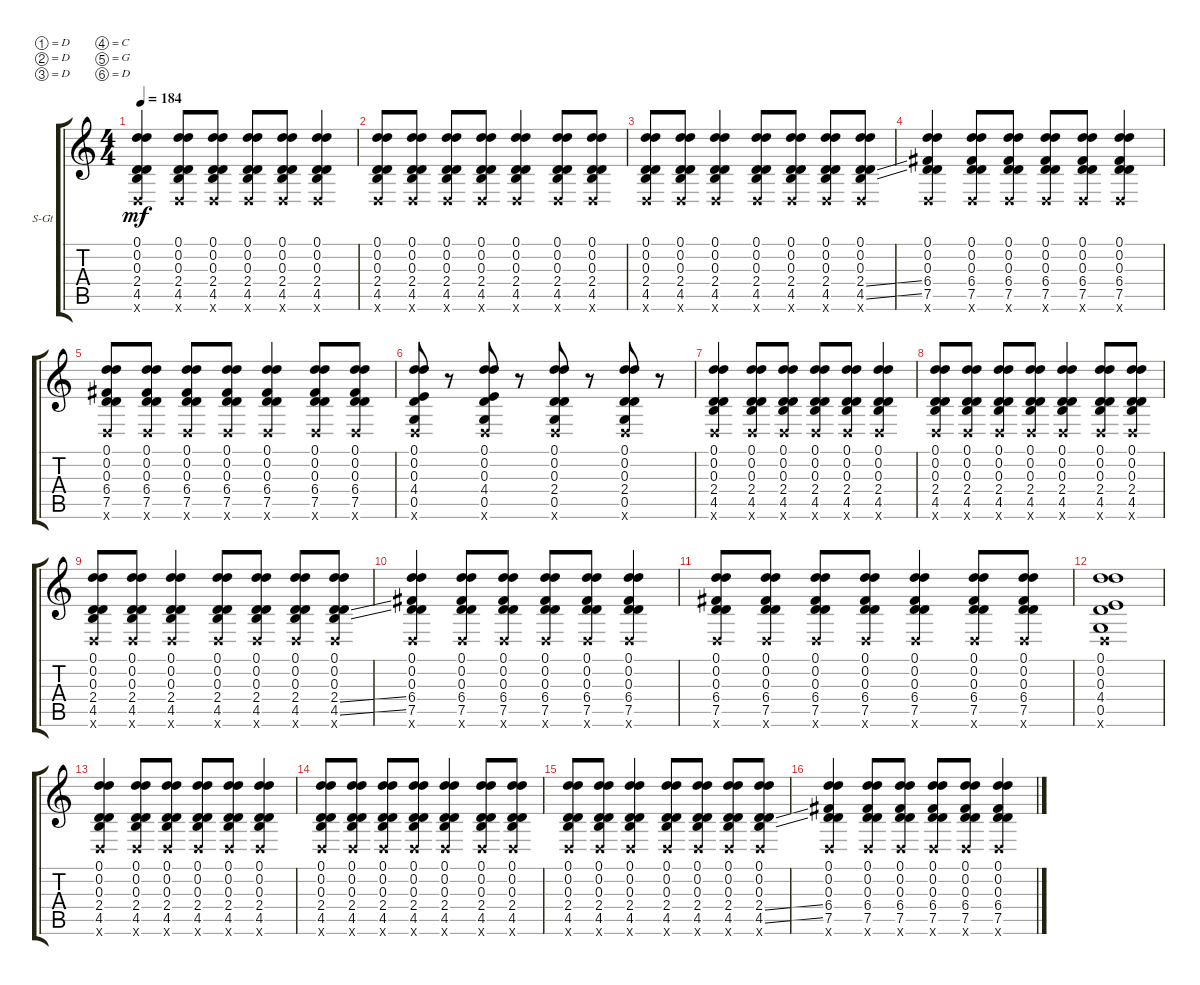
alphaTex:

\defaultSystemsLayout 4
\bracketExtendMode groupsimilarinstruments
\firstSystemTrackNameOrientation horizontal
\otherSystemsTrackNameOrientation horizontal
\track ("Steel Guitar" "S-Gt") {instrument acousticguitarsteel}
\staff {score tabs}
\tuning (D4 D4 D3 C3 G2 D2)
\ts (4 4)
\tempo 184
\clef g2
\ks c
(0.1 0.2 0.3 2.4 4.5 0.6{x}).4{dy mf instrument acousticguitarsteel} (0.1 0.2 0.3 2.4 4.5 0.6{x}).8 (0.1 0.2 0.3 2.4 4.5 0.6{x}).8 (0.1 0.2 0.3 2.4 4.5 0.6{x}).8 (0.1 0.2 0.3 2.4 4.5 0.6{x}).8 (0.1 0.2 0.3 2.4 4.5 0.6{x}).4 |
(0.1 0.2 0.3 2.4 4.5 0.6{x}).8 (0.1 0.2 0.3 2.4 4.5 0.6{x}).8 (0.1 0.2 0.3 2.4 4.5 0.6{x}).8 (0.1 0.2 0.3 2.4 4.5 0.6{x}).8 (0.1 0.2 0.3 2.4 4.5 0.6{x}).4 (0.1 0.2 0.3 2.4 4.5 0.6{x}).8 (0.1 0.2 0.3 2.4 4.5 0.6{x}).8 |
(0.1 0.2 0.3 2.4 4.5 0.6{x}).8 (0.1 0.2 0.3 2.4 4.5 0.6{x}).8 (0.1 0.2 0.3 2.4 4.5 0.6{x}).4 (0.1 0.2 0.3 2.4 4.5 0.6{x}).8 (0.1 0.2 0.3 2.4 4.5 0.6{x}).8 (0.1 0.2 0.3 2.4 4.5 0.6{x}).8 (0.1 0.2 0.3 2.4{ss} 4.5{ss} 0.6{x}).8 |
(0.1 0.2 0.3 6.4 7.5 0.6{x}).4 (0.1 0.2 0.3 6.4 7.5 0.6{x}).8 (0.1 0.2 0.3 6.4 7.5 0.6{x}).8 (0.1 0.2 0.3 6.4 7.5 0.6{x}).8 (0.1 0.2 0.3 6.4 7.5 0.6{x}).8 (0.1 0.2 0.3 6.4 7.5 0.6{x}).4 |
(0.1 0.2 0.3 6.4 7.5 0.6{x}).8 (0.1 0.2 0.3 6.4 7.5 0.6{x}).8 (0.1 0.2 0.3 6.4 7.5 0.6{x}).8 (0.1 0.2 0.3 6.4 7.5 0.6{x}).8 (0.1 0.2 0.3 6.4 7.5 0.6{x}).4 (0.1 0.2 0.3 6.4 7.5 0.6{x}).8 (0.6{x} 7.5 6.4 0.3 0.2 0.1).8 |
(0.1 0.2 0.3 4.4 0.5 0.6{x}).8 r.8 (0.1 0.2 0.3 4.4 0.5 0.6{x}).8 r.8 (0.1 0.2 0.3 2.4 0.5 0.6{x}).8 r.8 (0.1 0.2 0.3 2.4 0.5 0.6{x}).8 r.8 |
(0.1 0.2 0.3 2.4 4.5 0.6{x}).4 (0.1 0.2 0.3 2.4 4.5 0.6{x}).8 (0.1 0.2 0.3 2.4 4.5 0.6{x}).8 (0.1 0.2 0.3 2.4 4.5 0.6{x}).8 (0.1 0.2 0.3 2.4 4.5 0.6{x}).8 (0.1 0.2 0.3 2.4 4.5 0.6{x}).4 |
(0.1 0.2 0.3 2.4 4.5 0.6{x}).8 (0.1 0.2 0.3 2.4 4.5 0.6{x}).8 (0.1 0.2 0.3 2.4 4.5 0.6{x}).8 (0.1 0.2 0.3 2.4 4.5 0.6{x}).8 (0.1 0.2 0.3 2.4 4.5 0.6{x}).4 (0.1 0.2 0.3 2.4 4.5 0.6{x}).8 (0.1 0.2 0.3 2.4 4.5 0.6{x}).8 |
(0.1 0.2 0.3 2.4 4.5 0.6{x}).8 (0.1 0.2 0.3 2.4 4.5 0.6{x}).8 (0.1 0.2 0.3 2.4 4.5 0.6{x}).4 (0.1 0.2 0.3 2.4 4.5 0.6{x}).8 (0.1 0.2 0.3 2.4 4.5 0.6{x}).8 (0.1 0.2 0.3 2.4 4.5 0.6{x}).8 (0.1 0.2 0.3 2.4{ss} 4.5{ss} 0.6{x}).8 |
(0.1 0.2 0.3 6.4 7.5 0.6{x}).4 (0.1 0.2 0.3 6.4 7.5 0.6{x}).8 (0.1 0.2 0.3 6.4 7.5 0.6{x}).8 (0.1 0.2 0.3 6.4 7.5 0.6{x}).8 (0.1 0.2 0.3 6.4 7.5 0.6{x}).8 (0.1 0.2 0.3 6.4 7.5 0.6{x}).4 |
(0.1 0.2 0.3 6.4 7.5 0.6{x}).8 (0.1 0.2 0.3 6.4 7.5 0.6{x}).8 (0.1 0.2 0.3 6.4 7.5 0.6{x}).8 (0.1 0.2 0.3 6.4 7.5 0.6{x}).8 (0.1 0.2 0.3 6.4 7.5 0.6{x}).4 (0.1 0.2 0.3 6.4 7.5 0.6{x}).8 (0.6{x} 7.5 6.4 0.3 0.2 0.1).8 |
(0.1 0.2 0.3 4.4 0.5 0.6{x}).1 |
(0.1 0.2 0.3 2.4 4.5 0.6{x}).4 (0.1 0.2 0.3 2.4 4.5 0.6{x}).8 (0.1 0.2 0.3 2.4 4.5 0.6{x}).8 (0.1 0.2 0.3 2.4 4.5 0.6{x}).8 (0.1 0.2 0.3 2.4 4.5 0.6{x}).8 (0.1 0.2 0.3 2.4 4.5 0.6{x}).4 |
(0.1 0.2 0.3 2.4 4.5 0.6{x}).8 (0.1 0.2 0.3 2.4 4.5 0.6{x}).8 (0.1 0.2 0.3 2.4 4.5 0.6{x}).8 (0.1 0.2 0.3 2.4 4.5 0.6{x}).8 (0.1 0.2 0.3 2.4 4.5 0.6{x}).4 (0.1 0.2 0.3 2.4 4.5 0.6{x}).8 (0.1 0.2 0.3 2.4 4.5 0.6{x}).8 |
(0.1 0.2 0.3 2.4 4.5 0.6{x}).8 (0.1 0.2 0.3 2.4 4.5 0.6{x}).8 (0.1 0.2 0.3 2.4 4.5 0.6{x}).4 (0.1 0.2 0.3 2.4 4.5 0.6{x}).8 (0.1 0.2 0.3 2.4 4.5 0.6{x}).8 (0.1 0.2 0.3 2.4 4.5 0.6{x}).8 (0.1 0.2 0.3 2.4{ss} 4.5{ss} 0.6{x}).8 |
(0.1 0.2 0.3 6.4 7.5 0.6{x}).4 (0.1 0.2 0.3 6.4 7.5 0.6{x}).8 (0.1 0.2 0.3 6.4 7.5 0.6{x}).8 (0.1 0.2 0.3 6.4 7.5 0.6{x}).8 (0.1 0.2 0.3 6.4 7.5 0.6{x}).8 (0.1 0.2 0.3 6.4 7.5 0.6{x}).4
